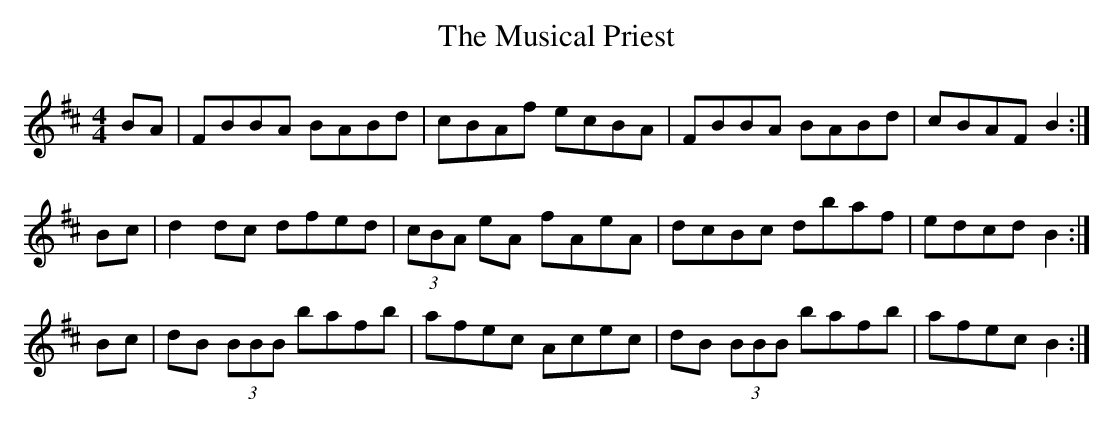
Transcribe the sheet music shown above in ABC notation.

X:1
T:The Musical Priest
M:4/4
L:1/8
K:Bm
BA|FBBA BABd|cBAf ecBA|FBBA BABd| cBAF B2 :|
Bc|d2 dc dfed|(3cBA eA fAeA|dcBc dbaf|edcd B2 :|
Bc|dB (3BBB bafb|afec Acec|dB (3BBB bafb|afec B2 :|
